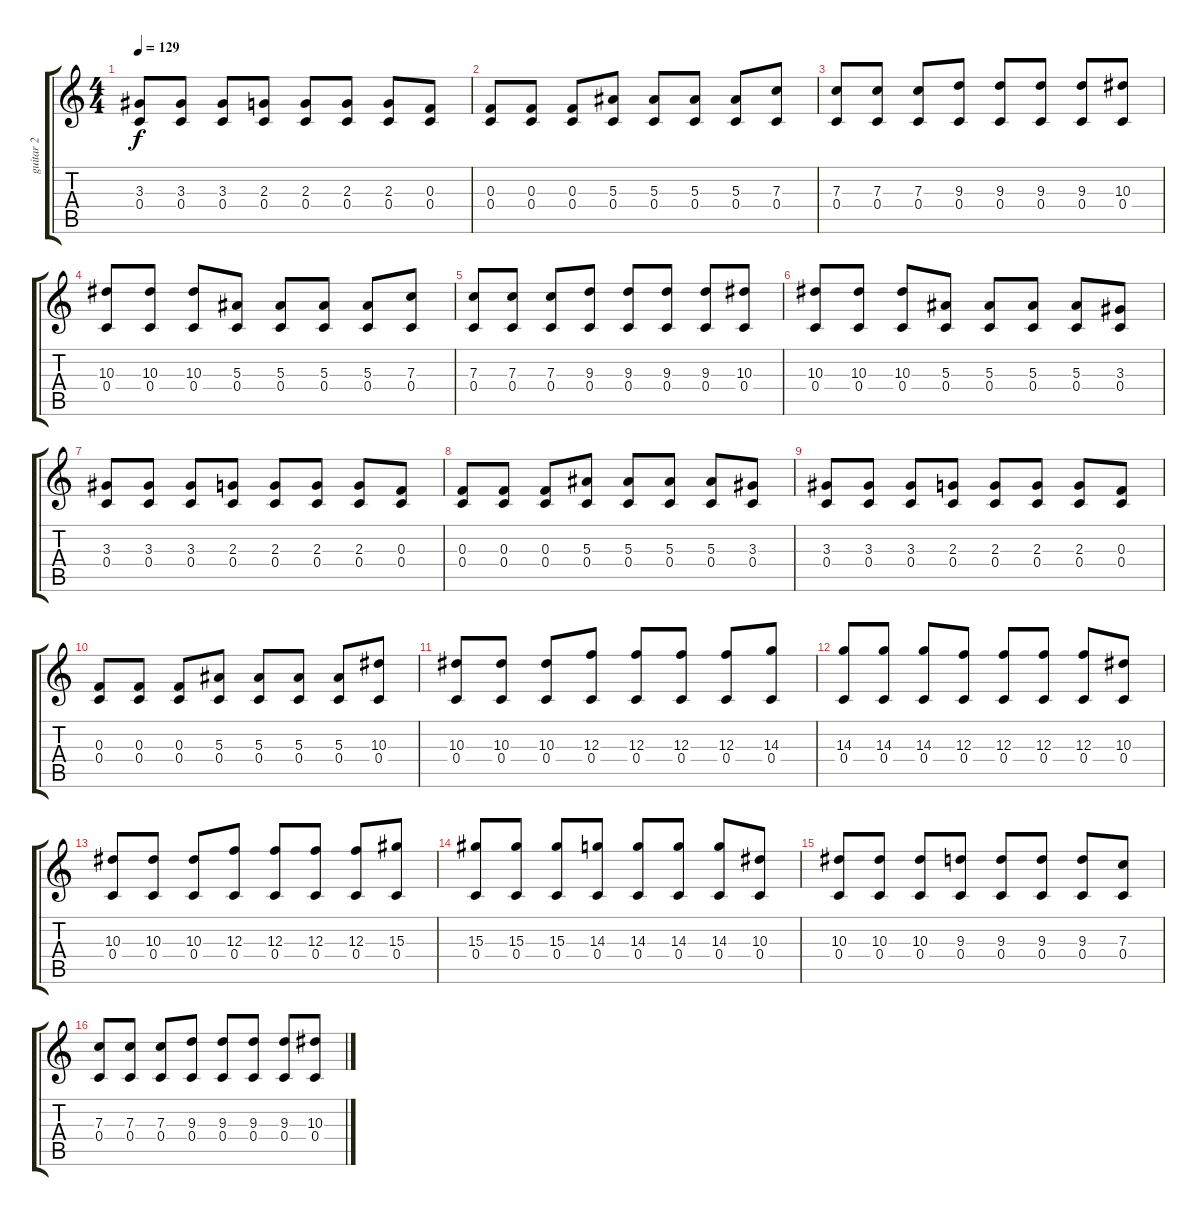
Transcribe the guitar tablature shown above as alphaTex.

\track ("guitar 2" "guitar 2") {instrument overdrivenguitar}
\staff {score tabs}
\tuning (D4 A3 F3 C3 G2 D2) {hide}
\ts (4 4)
\tempo 129
\clef g2
\ks c
(3.3 0.4).8{dy f} (3.3 0.4).8 (3.3 0.4).8 (2.3 0.4).8 (2.3 0.4).8 (2.3 0.4).8 (2.3 0.4).8 (0.3 0.4).8 |
(0.3 0.4).8 (0.3 0.4).8 (0.3 0.4).8 (5.3 0.4).8 (5.3 0.4).8 (5.3 0.4).8 (5.3 0.4).8 (7.3 0.4).8 |
(7.3 0.4).8 (7.3 0.4).8 (7.3 0.4).8 (9.3 0.4).8 (9.3 0.4).8 (9.3 0.4).8 (9.3 0.4).8 (10.3 0.4).8 |
(10.3 0.4).8 (10.3 0.4).8 (10.3 0.4).8 (5.3 0.4).8 (5.3 0.4).8 (5.3 0.4).8 (5.3 0.4).8 (7.3 0.4).8 |
(7.3 0.4).8 (7.3 0.4).8 (7.3 0.4).8 (9.3 0.4).8 (9.3 0.4).8 (9.3 0.4).8 (9.3 0.4).8 (10.3 0.4).8 |
(10.3 0.4).8 (10.3 0.4).8 (10.3 0.4).8 (5.3 0.4).8 (5.3 0.4).8 (5.3 0.4).8 (5.3 0.4).8 (3.3 0.4).8 |
(3.3 0.4).8 (3.3 0.4).8 (3.3 0.4).8 (2.3 0.4).8 (2.3 0.4).8 (2.3 0.4).8 (2.3 0.4).8 (0.3 0.4).8 |
(0.3 0.4).8 (0.3 0.4).8 (0.3 0.4).8 (5.3 0.4).8 (5.3 0.4).8 (5.3 0.4).8 (5.3 0.4).8 (3.3 0.4).8 |
(3.3 0.4).8 (3.3 0.4).8 (3.3 0.4).8 (2.3 0.4).8 (2.3 0.4).8 (2.3 0.4).8 (2.3 0.4).8 (0.3 0.4).8 |
(0.3 0.4).8 (0.3 0.4).8 (0.3 0.4).8 (5.3 0.4).8 (5.3 0.4).8 (5.3 0.4).8 (5.3 0.4).8 (10.3 0.4).8 |
(10.3 0.4).8 (10.3 0.4).8 (10.3 0.4).8 (12.3 0.4).8 (12.3 0.4).8 (12.3 0.4).8 (12.3 0.4).8 (14.3 0.4).8 |
(14.3 0.4).8 (14.3 0.4).8 (14.3 0.4).8 (12.3 0.4).8 (12.3 0.4).8 (12.3 0.4).8 (12.3 0.4).8 (10.3 0.4).8 |
(10.3 0.4).8 (10.3 0.4).8 (10.3 0.4).8 (12.3 0.4).8 (12.3 0.4).8 (12.3 0.4).8 (12.3 0.4).8 (15.3 0.4).8 |
(15.3 0.4).8 (15.3 0.4).8 (15.3 0.4).8 (14.3 0.4).8 (14.3 0.4).8 (14.3 0.4).8 (14.3 0.4).8 (10.3 0.4).8 |
(10.3 0.4).8 (10.3 0.4).8 (10.3 0.4).8 (9.3 0.4).8 (9.3 0.4).8 (9.3 0.4).8 (9.3 0.4).8 (7.3 0.4).8 |
(7.3 0.4).8 (7.3 0.4).8 (7.3 0.4).8 (9.3 0.4).8 (9.3 0.4).8 (9.3 0.4).8 (9.3 0.4).8 (10.3 0.4).8
